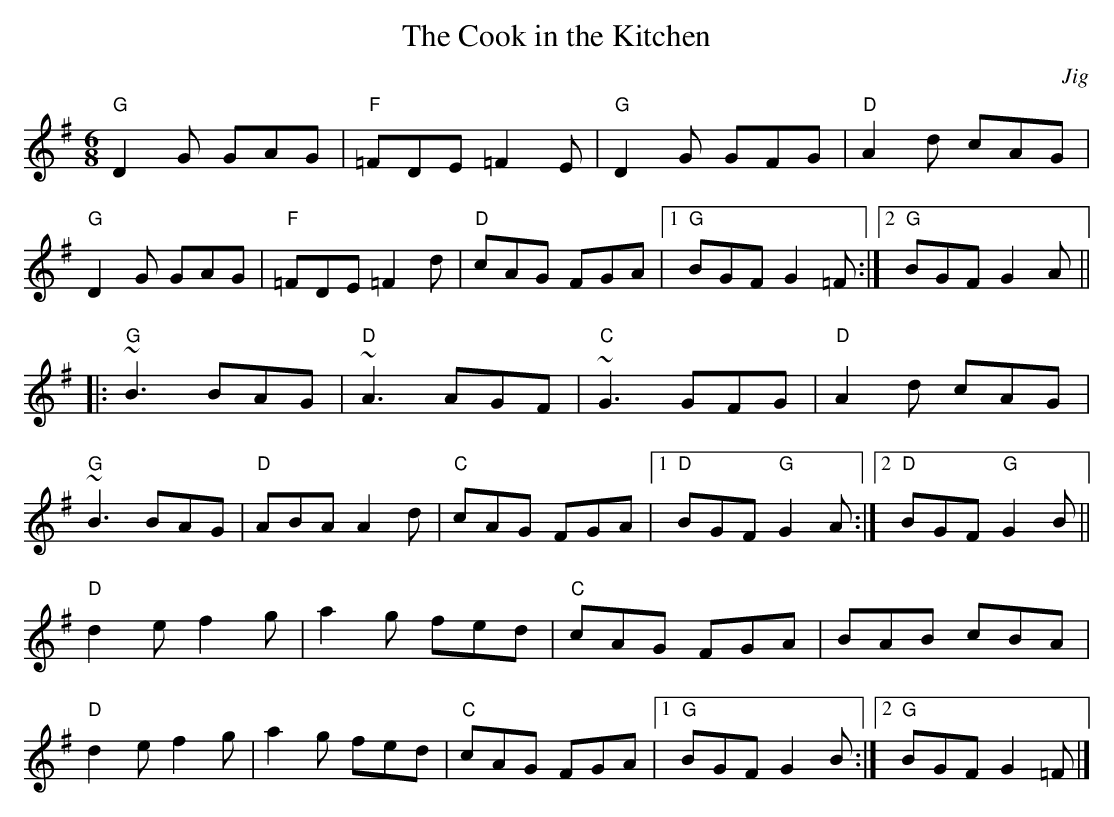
X:1
T:Cook in the Kitchen, The
M:6/8
L:1/8
C:Jig
K:Gmaj
"G"D2G GAG | "F"=FDE =F2E | "G"D2G GFG | "D"A2d cAG |
"G"D2G GAG | "F"=FDE =F2d | "D"cAG FGA |1 "G"BGF G2=F :|2 "G"BGF G2A||
|:"G"~B3 BAG | "D"~A3 AGF | "C"~G3 GFG | "D"A2d cAG |
"G"~B3 BAG | "D"ABA A2d | "C"cAG FGA |1 "D"BGF "G"G2A :|2 "D"BGF "G"G2B||
"D"d2e f2g | a2g fed | "C"cAG FGA | BAB cBA |
"D"d2e f2g | a2g fed | "C"cAG FGA |1 "G"BGF G2B :|2 "G"BGF G2=F |]
